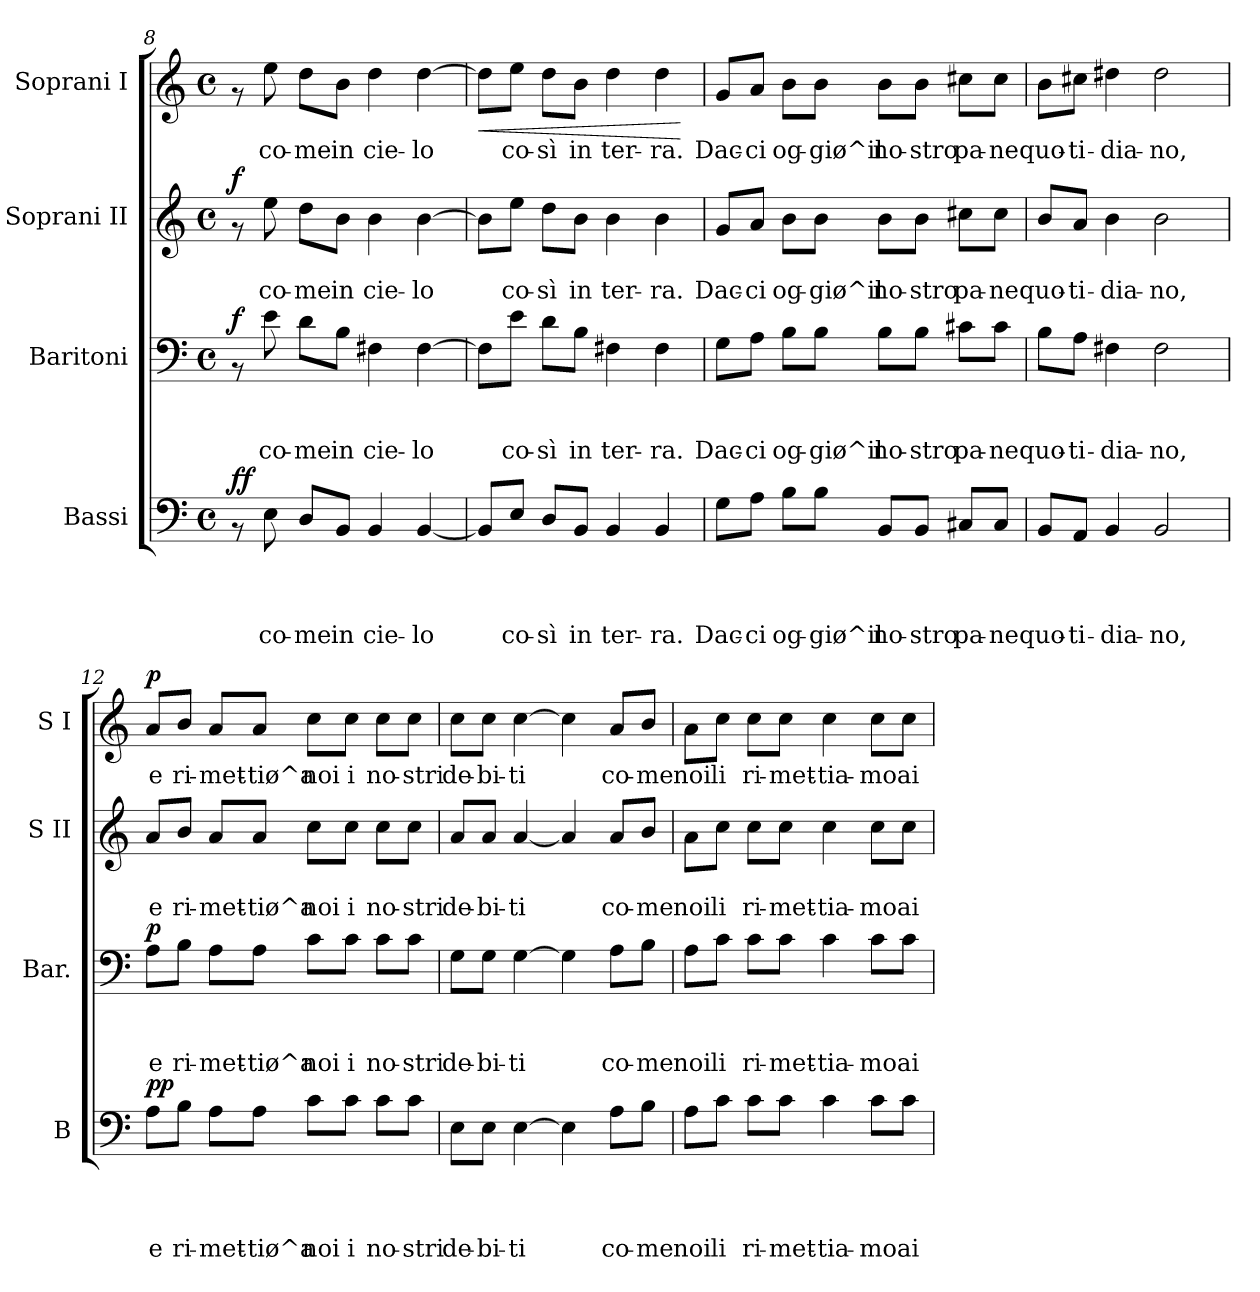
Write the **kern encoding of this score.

**kern	**text	**text	**text	**text	**dynam	**kern	**text	**text	**text	**dynam	**kern	**text	**text	**dynam	**kern	**text	**dynam
*part4	*part4	*part4	*part4	*part4	*part4	*part3	*part3	*part3	*part3	*part3	*part2	*part2	*part2	*part2	*part1	*part1	*part1
*staff4	*staff4	*staff4	*staff4	*staff4	*staff4	*staff3	*staff3	*staff3	*staff3	*staff3	*staff2	*staff2	*staff2	*staff2	*staff1	*staff1	*staff1
*I"Bassi	*	*	*	*	*	*I"Baritoni	*	*	*	*	*I"Soprani II	*	*	*	*I"Soprani I	*	*
*I'B	*	*	*	*	*	*I'Bar.	*	*	*	*	*I'S II	*	*	*	*I'S I	*	*
*clefF4	*	*	*	*	*	*clefF4	*	*	*	*	*clefG2	*	*	*	*clefG2	*	*
*k[]	*	*	*	*	*	*k[]	*	*	*	*	*k[]	*	*	*	*k[]	*	*
*C:	*	*	*	*	*	*C:	*	*	*	*	*C:	*	*	*	*C:	*	*
*M4/4	*	*	*	*	*	*M4/4	*	*	*	*	*M4/4	*	*	*	*M4/4	*	*
*met(c)	*	*	*	*	*	*met(c)	*	*	*	*	*met(c)	*	*	*	*met(c)	*	*
=8	=8	=8	=8	=8	=8	=8	=8	=8	=8	=8	=8	=8	=8	=8	=8	=8	=8
!	!	!	!	!	!LO:DY:a	!	!	!	!	!	!	!	!	!	!	!	!
!	!	!	!	!	!LO:DY:n=1:b	!	!	!	!	!LO:DY:a	!	!	!	!LO:DY:a	!	!	!
8rAA	.	.	.	.	f f	8rAA	.	.	.	f	8rf	.	.	f	8rf	.	.
!	!	!	!	!LO:LY:b	!	!	!	!	!LO:LY:b	!	!	!	!LO:LY:b	!	!	!LO:LY:b	!
8E\	.	.	.	co-	.	8e\	.	.	co-	.	8ee\	.	co-	.	8ee\	co-	.
!	!	!	!	!LO:LY:b	!	!	!	!	!LO:LY:b	!	!	!	!LO:LY:b	!	!	!LO:LY:b	!
8D/L	.	.	.	-me	.	8d\L	.	.	-me	.	8dd\L	.	-me	.	8dd\L	-me	.
!	!	!	!	!LO:LY:b	!	!	!	!	!LO:LY:b	!	!	!	!LO:LY:b	!	!	!LO:LY:b	!
8BB/J	.	.	.	in	.	8B\J	.	.	in	.	8b\J	.	in	.	8b\J	in	.
!	!	!	!	!LO:LY:b	!	!	!	!	!LO:LY:b	!	!	!	!LO:LY:b	!	!	!LO:LY:b	!
4BB/	.	.	.	cie-	.	4F#X\	.	.	cie-	.	4b\	.	cie-	.	4dd\	cie-	.
!	!	!	!	!LO:LY:b	!	!	!	!	!LO:LY:b	!	!	!	!LO:LY:b	!	!	!LO:LY:b	!
[<4BB/	.	.	.	-lo	.	[>4F#\	.	.	-lo	.	[>4b\	.	-lo	.	[>4dd\	-lo	.
=9	=9	=9	=9	=9	=9	=9	=9	=9	=9	=9	=9	=9	=9	=9	=9	=9	=9
!	!	!	!	!	!	!	!	!	!	!	!	!	!	!	!	!	!LO:HP:b
8BB/L]	.	.	.	.	.	8F#\L]	.	.	.	.	8b\L]	.	.	.	8dd\L]	.	<
!	!	!	!	!LO:LY:b	!	!	!	!	!LO:LY:b	!	!	!	!LO:LY:b	!	!	!LO:LY:b	!
8E/J	.	.	.	co-	.	8e\J	.	.	co-	.	8ee\J	.	co-	.	8ee\J	co-	.
!	!	!	!	!LO:LY:b	!	!	!	!	!LO:LY:b	!	!	!	!LO:LY:b	!	!	!LO:LY:b	!
8D/L	.	.	.	-sì	.	8d\L	.	.	-sì	.	8dd\L	.	-sì	.	8dd\L	-sì	.
!	!	!	!	!LO:LY:b	!	!	!	!	!LO:LY:b	!	!	!	!LO:LY:b	!	!	!LO:LY:b	!
8BB/J	.	.	.	in	.	8B\J	.	.	in	.	8b\J	.	in	.	8b\J	in	.
!	!	!	!	!LO:LY:b	!	!	!	!	!LO:LY:b	!	!	!	!LO:LY:b	!	!	!LO:LY:b	!
4BB/	.	.	.	ter-	.	4F#X\	.	.	ter-	.	4b\	.	ter-	.	4dd\	ter-	.
!	!	!	!	!LO:LY:b	!	!	!	!	!LO:LY:b	!	!	!	!LO:LY:b	!	!	!LO:LY:b	!
4BB/	.	.	.	-ra.	.	4F#\	.	.	-ra.	.	4b\	.	-ra.	.	4dd\	-ra.	.
.	.	.	.	.	.	.	.	.	.	.	.	.	.	.	.	.	[
!!LO:PB:g=z
=10	=10	=10	=10	=10	=10	=10	=10	=10	=10	=10	=10	=10	=10	=10	=10	=10	=10
!	!	!	!	!LO:LY:b	!	!	!	!	!LO:LY:b	!	!	!	!LO:LY:b	!	!	!LO:LY:b	!
8G\L	.	.	.	Dac-	.	8G\L	.	.	Dac-	.	8g/L	.	Dac-	.	8g/L	Dac-	.
!	!	!	!	!LO:LY:b	!	!	!	!	!LO:LY:b	!	!	!	!LO:LY:b	!	!	!LO:LY:b	!
8A\J	.	.	.	-ci	.	8A\J	.	.	-ci	.	8a/J	.	-ci	.	8a/J	-ci	.
!	!	!	!	!LO:LY:b	!	!	!	!	!LO:LY:b	!	!	!	!LO:LY:b	!	!	!LO:LY:b	!
8B\L	.	.	.	og-	.	8B\L	.	.	og-	.	8b\L	.	og-	.	8b\L	og-	.
!	!	!	!	!LO:LY:b	!	!	!	!	!LO:LY:b	!	!	!	!LO:LY:b	!	!	!LO:LY:b	!
8B\J	.	.	.	-giø^il	.	8B\J	.	.	-giø^il	.	8b\J	.	-giø^il	.	8b\J	-giø^il	.
!	!	!	!	!LO:LY:b	!	!	!	!	!LO:LY:b	!	!	!	!LO:LY:b	!	!	!LO:LY:b	!
8BB/L	.	.	.	no-	.	8B\L	.	.	no-	.	8b\L	.	no-	.	8b\L	no-	.
!	!	!	!	!LO:LY:b	!	!	!	!	!LO:LY:b	!	!	!	!LO:LY:b	!	!	!LO:LY:b	!
8BB/J	.	.	.	-stro	.	8B\J	.	.	-stro	.	8b\J	.	-stro	.	8b\J	-stro	.
!	!	!	!	!LO:LY:b	!	!	!	!	!LO:LY:b	!	!	!	!LO:LY:b	!	!	!LO:LY:b	!
8C#X/L	.	.	.	pa-	.	8c#X\L	.	.	pa-	.	8cc#X\L	.	pa-	.	8cc#X\L	pa-	.
!	!	!	!	!LO:LY:b	!	!	!	!	!LO:LY:b	!	!	!	!LO:LY:b	!	!	!LO:LY:b	!
8C#/J	.	.	.	-ne	.	8c#\J	.	.	-ne	.	8cc#\J	.	-ne	.	8cc#\J	-ne	.
=11	=11	=11	=11	=11	=11	=11	=11	=11	=11	=11	=11	=11	=11	=11	=11	=11	=11
!	!	!	!	!LO:LY:b	!	!	!	!	!LO:LY:b	!	!	!	!LO:LY:b	!	!	!LO:LY:b	!
8BB/L	.	.	.	quo-	.	8B\L	.	.	quo-	.	8b/L	.	quo-	.	8b\L	quo-	.
!	!	!	!	!LO:LY:b	!	!	!	!	!LO:LY:b	!	!	!	!LO:LY:b	!	!	!LO:LY:b	!
8AA/J	.	.	.	-ti-	.	8A\J	.	.	-ti-	.	8a/J	.	-ti-	.	8cc#X\J	-ti-	.
!	!	!	!	!LO:LY:b	!	!	!	!	!LO:LY:b	!	!	!	!LO:LY:b	!	!	!LO:LY:b	!
4BB/	.	.	.	-dia-	.	4F#X\	.	.	-dia-	.	4b\	.	-dia-	.	4dd#X\	-dia-	.
!	!	!	!	!LO:LY:b	!	!	!	!	!LO:LY:b	!	!	!	!LO:LY:b	!	!	!LO:LY:b	!
2BB/	.	.	.	-no,	.	2F#\	.	.	-no,	.	2b\	.	-no,	.	2dd#\	-no,	.
=12	=12	=12	=12	=12	=12	=12	=12	=12	=12	=12	=12	=12	=12	=12	=12	=12	=12
!	!	!	!	!LO:LY:b	!LO:DY:a	!	!	!	!LO:LY:b	!	!	!	!LO:LY:b	!	!	!LO:LY:b	!
!	!	!	!	!	!LO:DY:n=1:b	!	!	!	!	!LO:DY:a	!	!	!	!	!	!	!LO:DY:b
8A\L	.	.	.	e	p p	8A\L	.	.	e	p	8a/L	.	e	.	8a/L	e	p
!	!	!	!	!LO:LY:b	!	!	!	!	!LO:LY:b	!	!	!	!LO:LY:b	!	!	!LO:LY:b	!
8B\J	.	.	.	ri-	.	8B\J	.	.	ri-	.	8b/J	.	ri-	.	8b/J	ri-	.
!	!	!	!	!LO:LY:b	!	!	!	!	!LO:LY:b	!	!	!	!LO:LY:b	!	!	!LO:LY:b	!
8A\L	.	.	.	-met-	.	8A\L	.	.	-met-	.	8a/L	.	-met-	.	8a/L	-met-	.
!	!	!	!	!LO:LY:b	!	!	!	!	!LO:LY:b	!	!	!	!LO:LY:b	!	!	!LO:LY:b	!
8A\J	.	.	.	-tiø^a	.	8A\J	.	.	-tiø^a	.	8a/J	.	-tiø^a	.	8a/J	-tiø^a	.
!	!	!	!	!LO:LY:b	!	!	!	!	!LO:LY:b	!	!	!	!LO:LY:b	!	!	!LO:LY:b	!
8c\L	.	.	.	noi	.	8c\L	.	.	noi	.	8cc\L	.	noi	.	8cc\L	noi	.
!	!	!	!	!LO:LY:b	!	!	!	!	!LO:LY:b	!	!	!	!LO:LY:b	!	!	!LO:LY:b	!
8c\J	.	.	.	i	.	8c\J	.	.	i	.	8cc\J	.	i	.	8cc\J	i	.
!	!	!	!	!LO:LY:b	!	!	!	!	!LO:LY:b	!	!	!	!LO:LY:b	!	!	!LO:LY:b	!
8c\L	.	.	.	no-	.	8c\L	.	.	no-	.	8cc\L	.	no-	.	8cc\L	no-	.
!	!	!	!	!LO:LY:b	!	!	!	!	!LO:LY:b	!	!	!	!LO:LY:b	!	!	!LO:LY:b	!
8c\J	.	.	.	-stri	.	8c\J	.	.	-stri	.	8cc\J	.	-stri	.	8cc\J	-stri	.
!!LO:LB:g=z
=13	=13	=13	=13	=13	=13	=13	=13	=13	=13	=13	=13	=13	=13	=13	=13	=13	=13
!	!	!	!	!LO:LY:b	!	!	!	!	!LO:LY:b	!	!	!	!LO:LY:b	!	!	!LO:LY:b	!
8E\L	.	.	.	de-	.	8G\L	.	.	de-	.	8a/L	.	de-	.	8cc\L	de-	.
!	!	!	!	!LO:LY:b	!	!	!	!	!LO:LY:b	!	!	!	!LO:LY:b	!	!	!LO:LY:b	!
8E\J	.	.	.	-bi-	.	8G\J	.	.	-bi-	.	8a/J	.	-bi-	.	8cc\J	-bi-	.
!	!	!	!	!LO:LY:b	!	!	!	!	!LO:LY:b	!	!	!	!LO:LY:b	!	!	!LO:LY:b	!
[>4E\	.	.	.	-ti	.	[>4G\	.	.	-ti	.	[<4a/	.	-ti	.	[>4cc\	-ti	.
4E\]	.	.	.	.	.	4G\]	.	.	.	.	4a/]	.	.	.	4cc\]	.	.
!	!	!	!	!LO:LY:b	!	!	!	!	!LO:LY:b	!	!	!	!LO:LY:b	!	!	!LO:LY:b	!
8A\L	.	.	.	co-	.	8A\L	.	.	co-	.	8a/L	.	co-	.	8a/L	co-	.
!	!	!	!	!LO:LY:b	!	!	!	!	!LO:LY:b	!	!	!	!LO:LY:b	!	!	!LO:LY:b	!
8B\J	.	.	.	-me	.	8B\J	.	.	-me	.	8b/J	.	-me	.	8b/J	-me	.
=14	=14	=14	=14	=14	=14	=14	=14	=14	=14	=14	=14	=14	=14	=14	=14	=14	=14
!	!	!	!	!LO:LY:b	!	!	!	!	!LO:LY:b	!	!	!	!LO:LY:b	!	!	!LO:LY:b	!
8A\L	.	.	.	noi	.	8A\L	.	.	noi	.	8a\L	.	noi	.	8a\L	noi	.
!	!	!	!	!LO:LY:b	!	!	!	!	!LO:LY:b	!	!	!	!LO:LY:b	!	!	!LO:LY:b	!
8c\J	.	.	.	li	.	8c\J	.	.	li	.	8cc\J	.	li	.	8cc\J	li	.
!	!	!	!	!LO:LY:b	!	!	!	!	!LO:LY:b	!	!	!	!LO:LY:b	!	!	!LO:LY:b	!
8c\L	.	.	.	ri-	.	8c\L	.	.	ri-	.	8cc\L	.	ri-	.	8cc\L	ri-	.
!	!	!	!	!LO:LY:b	!	!	!	!	!LO:LY:b	!	!	!	!LO:LY:b	!	!	!LO:LY:b	!
8c\J	.	.	.	-met-	.	8c\J	.	.	-met-	.	8cc\J	.	-met-	.	8cc\J	-met-	.
!	!	!	!	!LO:LY:b	!	!	!	!	!LO:LY:b	!	!	!	!LO:LY:b	!	!	!LO:LY:b	!
4c\	.	.	.	-tia-	.	4c\	.	.	-tia-	.	4cc\	.	-tia-	.	4cc\	-tia-	.
!	!	!	!	!LO:LY:b	!	!	!	!	!LO:LY:b	!	!	!	!LO:LY:b	!	!	!LO:LY:b	!
8c\L	.	.	.	-mo	.	8c\L	.	.	-mo	.	8cc\L	.	-mo	.	8cc\L	-mo	.
!	!	!	!	!LO:LY:b	!	!	!	!	!LO:LY:b	!	!	!	!LO:LY:b	!	!	!LO:LY:b	!
8c\J	.	.	.	ai	.	8c\J	.	.	ai	.	8cc\J	.	ai	.	8cc\J	ai	.
=	=	=	=	=	=	=	=	=	=	=	=	=	=	=	=	=	=
*-	*-	*-	*-	*-	*-	*-	*-	*-	*-	*-	*-	*-	*-	*-	*-	*-	*-
